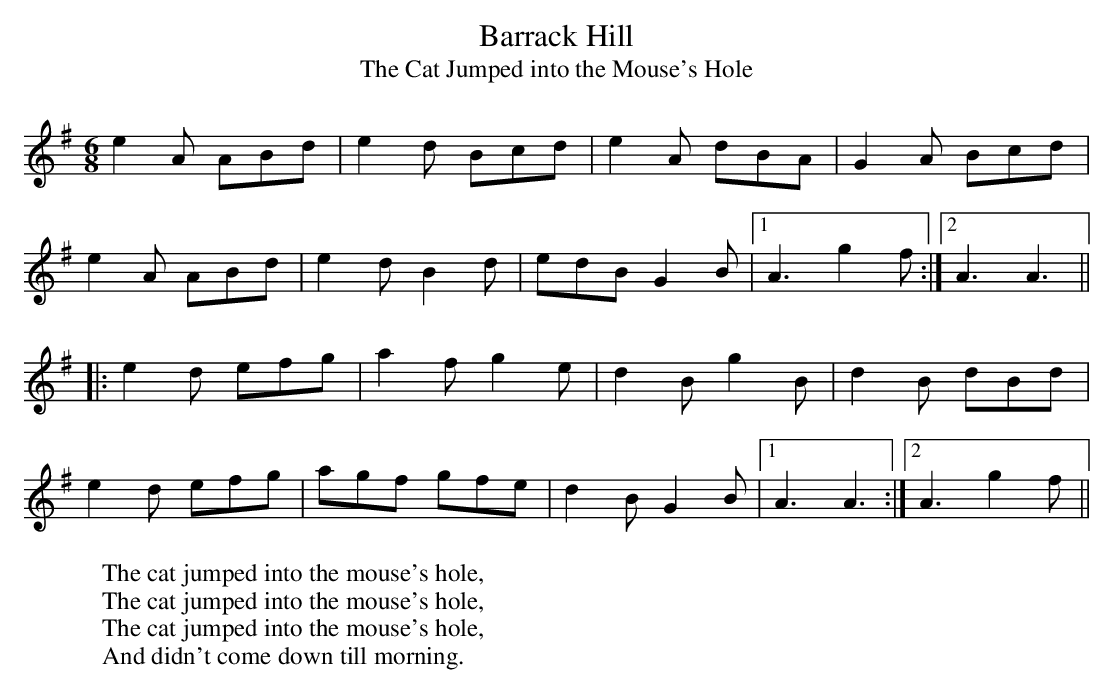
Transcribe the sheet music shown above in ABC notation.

X:1
T:Barrack Hill
T:Cat Jumped into the Mouse's Hole, The
M:6/8
L:1/8
K:Ador
e2A ABd|e2d Bcd|e2A dBA|G2A Bcd|
e2A ABd|e2d B2d|edB G2B|1 A3 g2f:|2 A3 A3||
|:e2d efg|a2f g2e|d2B g2B|d2B dBd|
e2d efg|agf gfe|d2B G2B|1 A3 A3:|2 A3 g2f||
W:The cat jumped into the mouse's hole,
W:The cat jumped into the mouse's hole,
W:The cat jumped into the mouse's hole,
W:And didn't come down till morning.
W:
